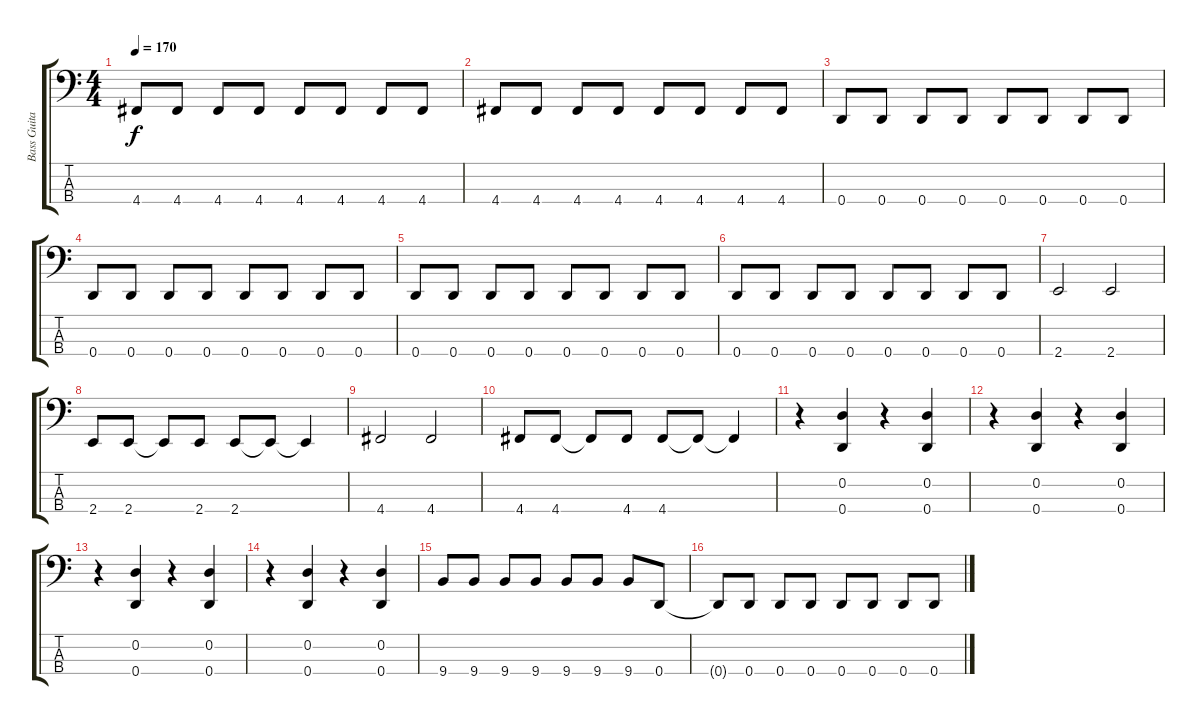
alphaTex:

\track ("Bass Guitar" "Bass Guita") {instrument electricbassfinger}
\staff {score tabs}
\tuning (G2 D2 A1 D1) {hide}
\ts (4 4)
\tempo 170
\clef f4
\ks c
4.4.8{dy f} 4.4.8 4.4.8 4.4.8 4.4.8 4.4.8 4.4.8 4.4.8 |
4.4.8 4.4.8 4.4.8 4.4.8 4.4.8 4.4.8 4.4.8 4.4.8 |
0.4.8 0.4.8 0.4.8 0.4.8 0.4.8 0.4.8 0.4.8 0.4.8 |
0.4.8 0.4.8 0.4.8 0.4.8 0.4.8 0.4.8 0.4.8 0.4.8 |
0.4.8 0.4.8 0.4.8 0.4.8 0.4.8 0.4.8 0.4.8 0.4.8 |
0.4.8 0.4.8 0.4.8 0.4.8 0.4.8 0.4.8 0.4.8 0.4.8 |
2.4.2 2.4.2 |
2.4.8 2.4.8 2.4{t}.8 2.4.8 2.4.8 2.4{t}.8 2.4{t}.4 |
4.4.2 4.4.2 |
4.4.8 4.4.8 4.4{t}.8 4.4.8 4.4.8 4.4{t}.8 4.4{t}.4 |
r.4 (0.2 0.4).4 r.4 (0.2 0.4).4 |
r.4 (0.2 0.4).4 r.4 (0.2 0.4).4 |
r.4 (0.2 0.4).4 r.4 (0.2 0.4).4 |
r.4 (0.2 0.4).4 r.4 (0.2 0.4).4 |
9.4.8 9.4.8 9.4.8 9.4.8 9.4.8 9.4.8 9.4.8 0.4.8 |
0.4{t}.8 0.4.8 0.4.8 0.4.8 0.4.8 0.4.8 0.4.8 0.4.8
